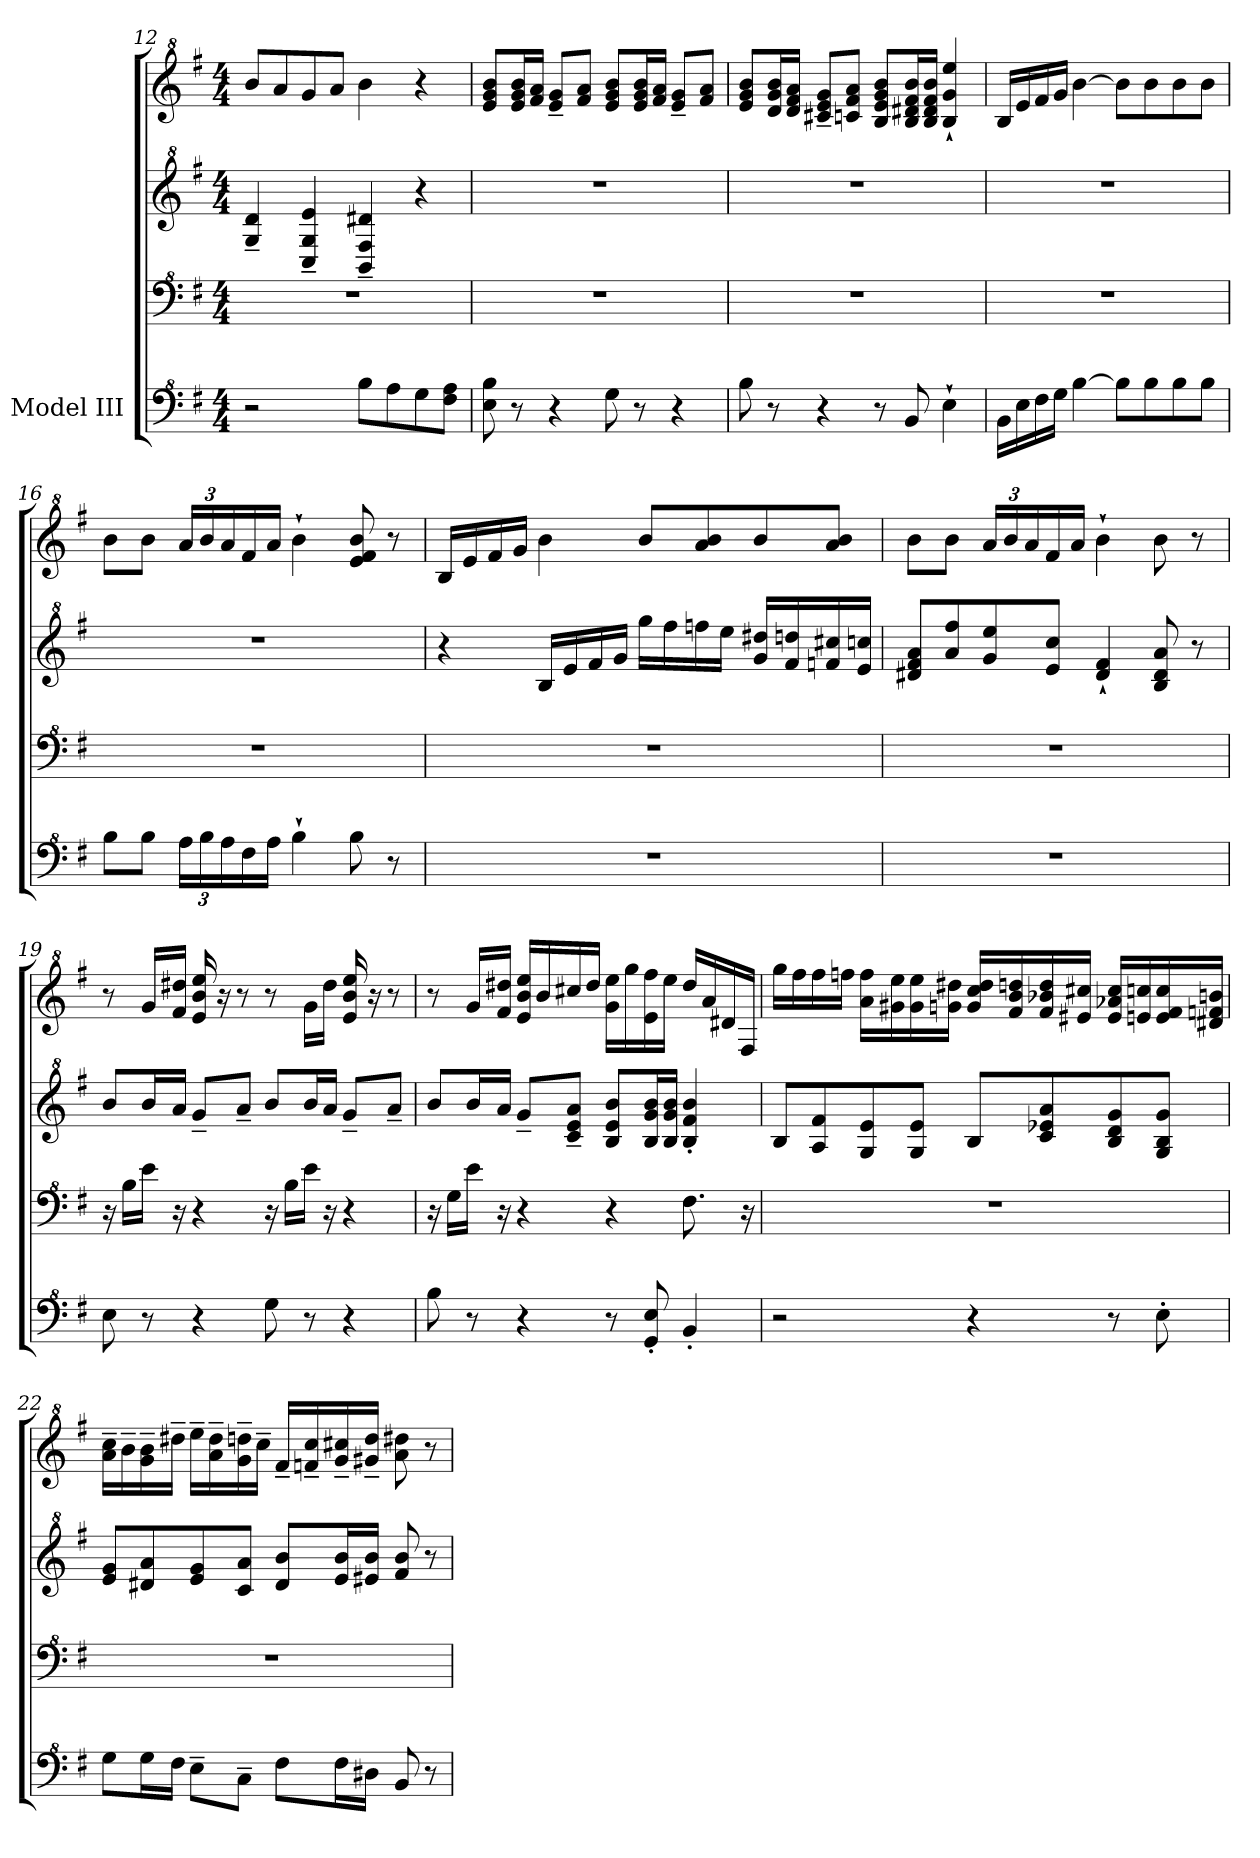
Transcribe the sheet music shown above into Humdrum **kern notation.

**kern	**kern	**kern	**kern
*part1	*part1	*part1	*part1
*staff4	*staff3	*staff2	*staff1
*I"Model III	*	*	*
*clefF^4	*clefF^4	*clefG^2	*clefG^2
*k[f#]	*k[f#]	*k[f#]	*k[f#]
*M4/4	*M4/4	*M4/4	*M4/4
=12	=12	=12	=12
2r	1r	4g/~ 4dd/~	8bb/L
.	.	.	8aa/
.	.	4c/~ 4g/~ 4ee/~	8gg/
.	.	.	8aa/J
8b\L	.	4B/~ 4f#/~ 4dd#X/~	4bb\
8a\	.	.	.
8g\	.	4r	4r
8f#\ 8a\J	.	.	.
=13	=13	=13	=13
8e\ 8b\	1r	1r	8ee/ 8gg/ 8bb/L
8r	.	.	16ee/ 16gg/ 16bb/L
.	.	.	16ff#/ 16aa/JJ
4r	.	.	8ee/~ 8gg/~L
.	.	.	8ff#/ 8aa/J
8g\	.	.	8ee/ 8gg/ 8bb/L
8r	.	.	16ee/ 16gg/ 16bb/L
.	.	.	16ff#/ 16aa/JJ
4r	.	.	8ee/~ 8gg/~L
.	.	.	8ff#/ 8aa/J
!!LO:LB:g=z
=14	=14	=14	=14
8b\	1r	1r	8ee/ 8gg/ 8bb/L
8r	.	.	16dd/ 16gg/ 16bb/L
.	.	.	16dd/ 16ff#/ 16aa/JJ
4r	.	.	8cc#X/~ 8ee/~ 8gg/~L
.	.	.	8ccn/ 8ff#/ 8aa/J
8r	.	.	8b/ 8ee/ 8gg/ 8bb/L
8B/	.	.	16b/ 16dd#X/ 16ff#/ 16bb/L
.	.	.	16b/ 16dd#/ 16ff#/ 16bb/JJ
4e`\	.	.	4b/` 4gg/` 4eee/`
=15	=15	=15	=15
16B\LL	1r	1r	16b/LL
16e\	.	.	16ee/
16f#\	.	.	16ff#/
16g\JJ	.	.	16gg/JJ
[4b\	.	.	[4bb\
8b\L]	.	.	8bb\L]
8b\	.	.	8bb\
8b\	.	.	8bb\
8b\J	.	.	8bb\J
=16	=16	=16	=16
8b\L	1r	1r	8bb\L
8b\J	.	.	8bb\J
*Xbrackettup	*	*	*Xbrackettup
24a\LL	.	.	24aa/LL
24b\	.	.	24bb/
24a\	.	.	24aa/
16f#\	.	.	16ff#/
16a\JJ	.	.	16aa/JJ
4b`\	.	.	4bb`\
8b\	.	.	8ee/ 8ff#/ 8bb/
8r	.	.	8r
!!LO:LB:g=z
=17	=17	=17	=17
1r	1r	4r	16b/LL
.	.	.	16ee/
.	.	.	16ff#/
.	.	.	16gg/JJ
.	.	16b/LL	4bb\
.	.	16ee/	.
.	.	16ff#/	.
.	.	16gg/JJ	.
.	.	16ggg\LL	8bb/L
.	.	16fff#\	.
.	.	16fffn\	8aa/ 8bb/
.	.	16eee\JJ	.
.	.	16gg/ 16ddd#X/LL	8bb/
.	.	16ff#/ 16dddn/	.
.	.	16ffn/ 16ccc#X/	8aa/ 8bb/J
.	.	16ee/ 16cccn/JJ	.
=18	=18	=18	=18
1r	1r	8dd#X/ 8ff#/ 8aa/L	8bb\L
.	.	8aa/ 8fff#/	8bb\J
.	.	8gg/ 8eee/	24aa/LL
.	.	.	24bb/
.	.	.	24aa/
.	.	8ee/ 8ccc/J	16ff#/
.	.	.	16aa/JJ
.	.	4dd#/` 4ff#/`	4bb`\
.	.	8b/ 8dd#/ 8aa/	8bb\
.	.	8r	8r
=19	=19	=19	=19
8e\	16r	8bb/L	8r
.	16b\LL	.	.
8r	16ee\JJ	16bb/L	16gg/LL
.	16r	16aa/JJ	16ff#/ 16ddd#X/JJ
4r	4r	8gg~/L	16ee/ 16bb/ 16eee/
.	.	.	16r
.	.	8aa~/J	8r
8g\	16r	8bb/L	8r
.	16b\LL	.	.
8r	16ee\JJ	16bb/L	16gg\LL
.	16r	16aa/JJ	16ddd#\JJ
4r	4r	8gg~/L	16ee/ 16bb/ 16eee/
.	.	.	16r
.	.	8aa~/J	8r
!!LO:PB:g=z
=20	=20	=20	=20
8b\	16r	8bb/L	8r
.	16g\LL	.	.
8r	16ee\JJ	16bb/L	16gg/LL
.	16r	16aa/JJ	16ff#/ 16ddd#X/JJ
4r	4r	8gg~/L	16ee/ 16bb/ 16eee/LL
.	.	.	16bb/
.	.	8cc/~ 8ee/~ 8aa/~J	16ccc#X/
.	.	.	16ddd#/JJ
8r	4r	8b/ 8ee/ 8bb/L	16gg\ 16eee\LL
.	.	.	16ggg\
8G/' 8e/'	.	16b/ 16gg/ 16bb/L	16ee\ 16fff#\
.	.	16b/ 16gg/ 16bb/JJ	16eee\JJ
4B'/	8.f#\	4b/' 4ff#/' 4bb/'	16ddd#/LL
.	.	.	16aa/
.	.	.	16dd#X/
.	16r	.	16f#/JJ
=21	=21	=21	=21
2r	1r	8b/L	16ggg\LL
.	.	.	16fff#\
.	.	8a/ 8ff#/	16fff#\
.	.	.	16fffn\JJ
.	.	8g/ 8ee/	16aa\ 16fff\LL
.	.	.	16gg#X\ 16eee\
.	.	8g/ 8ee/J	16gg#\ 16eee\
.	.	.	16ggn\ 16ddd#X\JJ
4r	.	8b/L	16gg/ 16ccc/ 16ddd#/LL
.	.	.	16ff#/ 16bb/ 16dddn/
.	.	8cc/ 8ee-X/ 8aa/	16ff#/ 16bb-X/ 16ddd/
.	.	.	16ee#X/ 16ccc#X/JJ
8r	.	8b/ 8dd/ 8gg/	16ee#/ 16aa-X/ 16ccc#/LL
.	.	.	16een/ 16cccn/
8e'\	.	8g/ 8b/ 8gg/J	16ee/ 16ff#/ 16ccc/
.	.	.	16dd#X/ 16ffn/ 16bbn/JJ
!!LO:LB:g=z
=22	=22	=22	=22
8g\L	1r	8ee/ 8gg/L	16aa\~ 16ccc\~LL
.	.	.	16bb~\
16g\L	.	8dd#X/ 8aa/	16gg\~ 16bb\~
16f#\JJ	.	.	16ddd#X~\JJ
8e~\L	.	8ee/ 8gg/	16eee~\LL
.	.	.	16aa\~ 16ddd#\~
8c~\J	.	8cc/ 8aa/J	16gg\~ 16dddn\~
.	.	.	16ccc~\JJ
8f#\L	.	8dd#/ 8bb/L	16ff#~/LL
.	.	.	16ffn/~ 16ccc/~
16f#\L	.	16ee/ 16bb/L	16gg/~ 16ccc#X/~
16d#X\JJ	.	16ee#X/ 16bb/JJ	16gg#X/~ 16ddd/~JJ
8B/	.	8ff#/ 8bb/	8aa\ 8ddd#X\
8r	.	8r	8r
=	=	=	=
*-	*-	*-	*-
